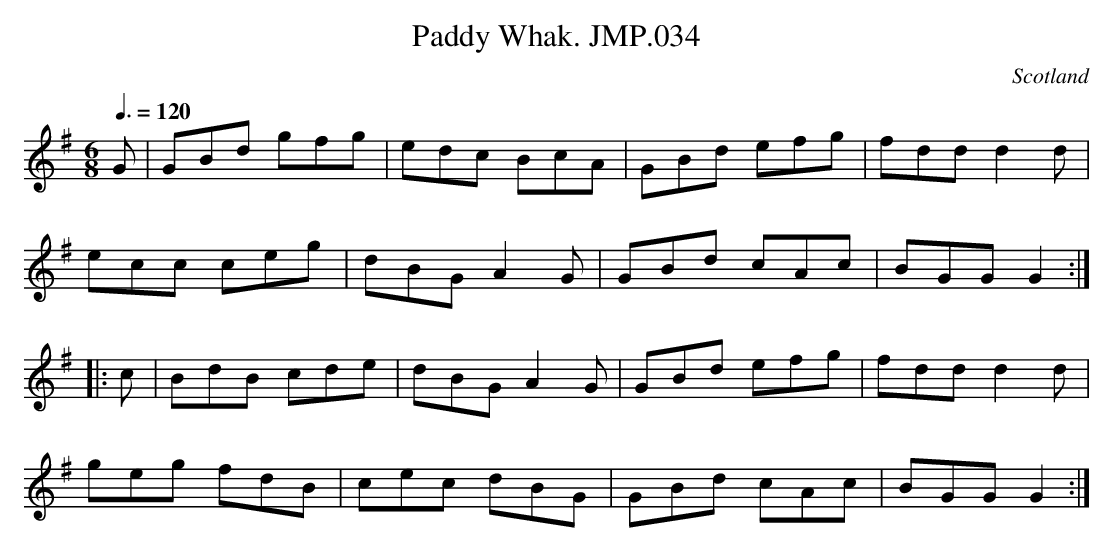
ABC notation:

X:1
T:Paddy Whak. JMP.034
M:6/8
L:1/8
Q:3/8=120
O:Scotland
notC:"35"
K:G major
G|GBd gfg | edc BcA | GBd efg | fdd d2d |!
ecc ceg | dBG A2G |GBd cAc | BGG G2 :|!
|: c | BdB cde | dBG A2 G | GBd efg | fdd d2 d |!
geg fdB | cec dBG | GBd cAc | BGG G2 :|
